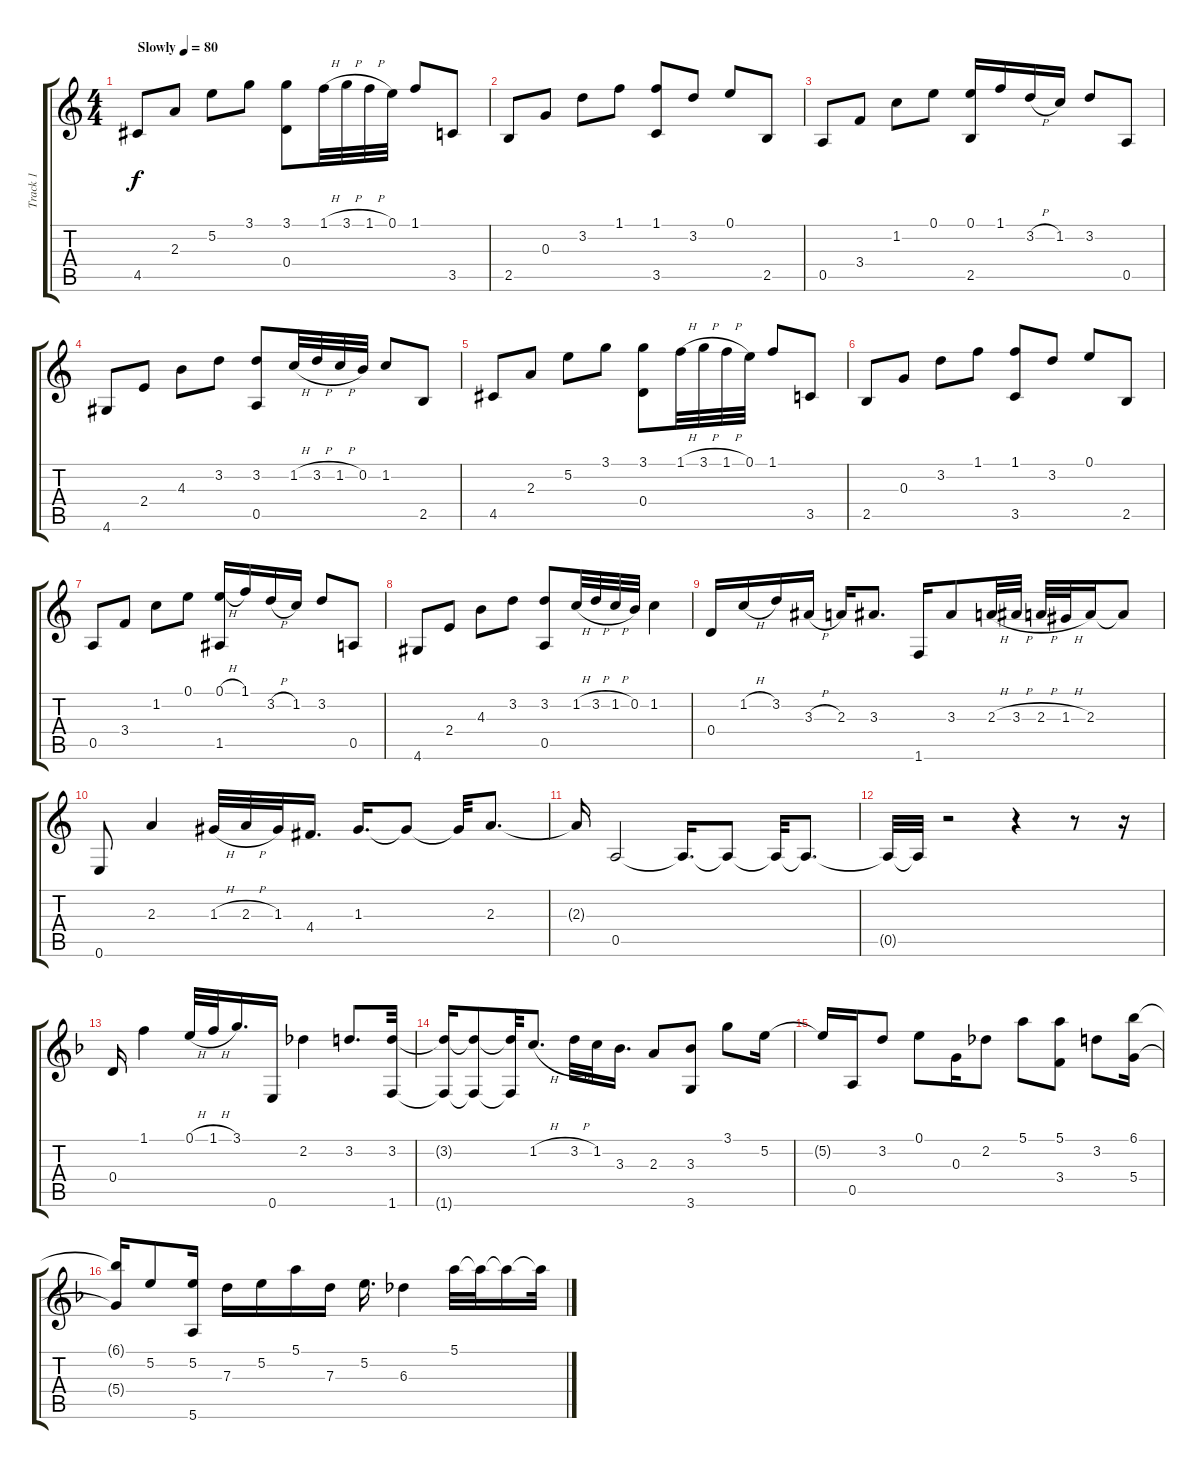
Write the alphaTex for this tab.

\track ("Track 1" "Track 1") {instrument acousticguitarnylon}
\staff {score tabs}
\tuning (E4 B3 G3 D3 A2 E2) {hide}
\ts (4 4)
\tempo (80 "Slowly")
\clef g2
\ks c
4.5.8{dy f instrument acousticguitarnylon} 2.3.8 5.2.8 3.1.8 (3.1 0.4).8 1.1{h}.32 3.1{h}.32 1.1{h}.32 0.1.32 1.1.8 3.5.8 |
2.5.8 0.3.8 3.2.8 1.1.8 (1.1 3.5).8 3.2.8 0.1.8 2.5.8 |
0.5.8 3.4.8 1.2.8 0.1.8 (0.1 2.5).16 1.1.16 3.2{h}.16 1.2.16 3.2.8 0.5.8 |
4.6.8 2.4.8 4.3.8 3.2.8 (3.2 0.5).8 1.2{h}.32 3.2{h}.32 1.2{h}.32 0.2.32 1.2.8 2.5.8 |
4.5.8 2.3.8 5.2.8 3.1.8 (3.1 0.4).8 1.1{h}.32 3.1{h}.32 1.1{h}.32 0.1.32 1.1.8 3.5.8 |
2.5.8 0.3.8 3.2.8 1.1.8 (1.1 3.5).8 3.2.8 0.1.8 2.5.8 |
0.5.8 3.4.8 1.2.8 0.1.8 (0.1{h} 1.5).16 1.1.16 3.2{h}.16 1.2.16 3.2.8 0.5.8 |
4.6.8 2.4.8 4.3.8 3.2.8 (3.2 0.5).8 1.2{h}.32 3.2{h}.32 1.2{h}.32 0.2.32 1.2.4 |
0.4.16 1.2{h}.16 3.2.16 3.3{h}.16 2.3.16 3.3.8{d} 1.6.16 3.3.8 2.3{h}.32 3.3{h}.32 2.3{h}.32 1.3{h}.32 2.3.16 2.3{t}.8 |
0.6.8 2.3.4 1.3{h}.32 2.3{h}.32 1.3.32 4.4.16{d} 1.3.16{d} 1.3{t}.8 1.3{t}.32 2.3.8{d} |
2.3{t}.16 0.5.2 0.5{t}.16{d} 0.5{t}.8 0.5{t}.32 0.5{t}.8{d} |
0.5{t}.32 0.5{t}.32 r.2 r.4 r.8 r.16 |
\ks dminor
0.4.16 1.1.4 0.1{h}.32 1.1{h}.32 3.1.16{d} 0.6.16 2.2.4 3.2.8{d} (3.2 1.6).32 |
(3.2{t} 1.6{t}).16 (3.2{t} 1.6{t}).8 (3.2{t} 1.6{t}).32 1.2{h}.8{d} 3.2{h}.32 1.2.32 3.3.16{d} 2.3.8 (3.3 3.6).8 3.1.8 5.2.16 |
5.2{t}.16 0.5.16 3.2.8 0.1.8 0.3.16 2.2.8 5.1.8 (5.1 3.4).8 3.2.8 (6.1 5.4).16 |
(6.1{t} 5.4{t}).16 5.2.8 (5.2 5.6).16 7.3.16 5.2.16 5.1.16 7.3.16 5.2.16{d} 6.3.4 5.1.32 5.1{t}.32 5.1{t}.16 5.1{t}.32
